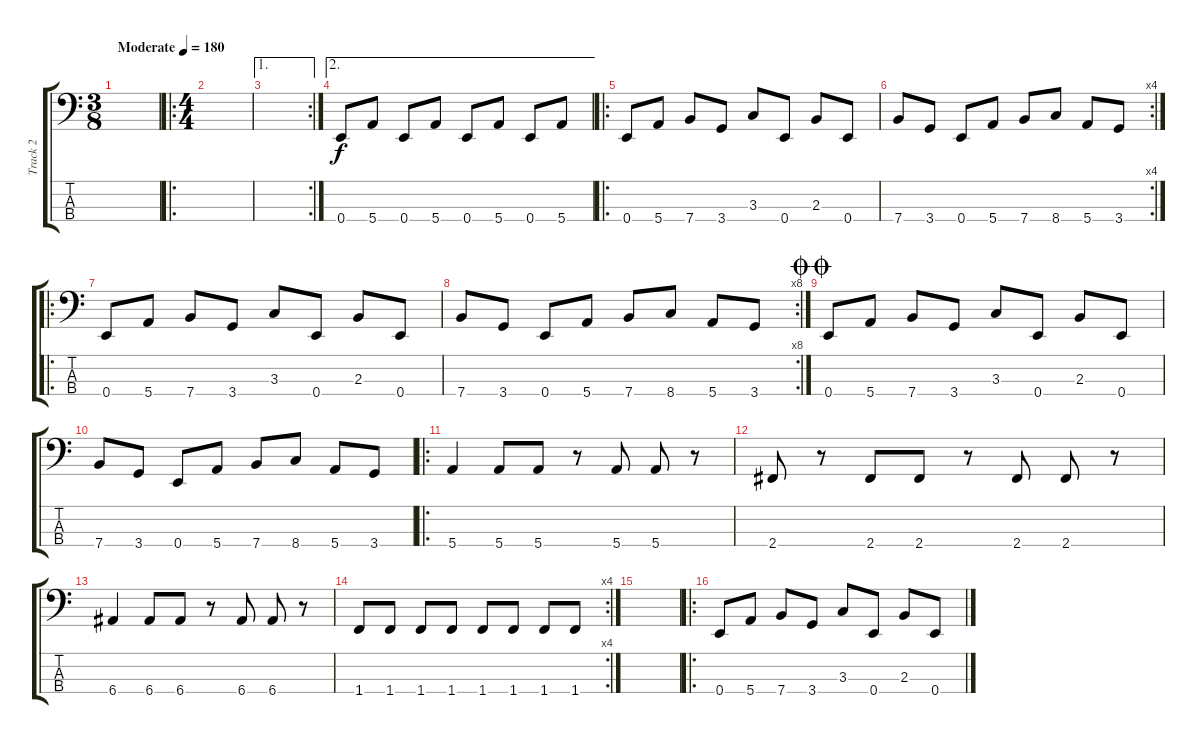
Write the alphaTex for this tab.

\track ("Track 2" "Track 2") {instrument electricbasspick}
\staff {score tabs}
\tuning (G2 D2 A1 E1) {hide}
\ts (3 8)
\tempo (180 "Moderate")
\clef f4
\ks c
|
\ro
\ts (4 4)
|
\ae 1
\rc 2
|
\ae 2
0.4.8 5.4.8 0.4.8 5.4.8 0.4.8 5.4.8 0.4.8 5.4.8 |
\ro
0.4.8 5.4.8 7.4.8 3.4.8 3.3.8 0.4.8 2.3.8 0.4.8 |
\rc 4
7.4.8 3.4.8 0.4.8 5.4.8 7.4.8 8.4.8 5.4.8 3.4.8 |
\ro
0.4.8 5.4.8 7.4.8 3.4.8 3.3.8 0.4.8 2.3.8 0.4.8 |
\rc 8
7.4.8 3.4.8 0.4.8 5.4.8 7.4.8 8.4.8 5.4.8 3.4.8 |
\jump doublecoda
0.4.8 5.4.8 7.4.8 3.4.8 3.3.8 0.4.8 2.3.8 0.4.8 |
7.4.8 3.4.8 0.4.8 5.4.8 7.4.8 8.4.8 5.4.8 3.4.8 |
\ro
5.4.4 5.4.8 5.4.8 r.8 5.4.8 5.4.8 r.8 |
2.4.8 r.8 2.4.8 2.4.8 r.8 2.4.8 2.4.8 r.8 |
6.4.4 6.4.8 6.4.8 r.8 6.4.8 6.4.8 r.8 |
\rc 4
1.4.8 1.4.8 1.4.8 1.4.8 1.4.8 1.4.8 1.4.8 1.4.8 |
|
\ro
0.4.8 5.4.8 7.4.8 3.4.8 3.3.8 0.4.8 2.3.8 0.4.8
